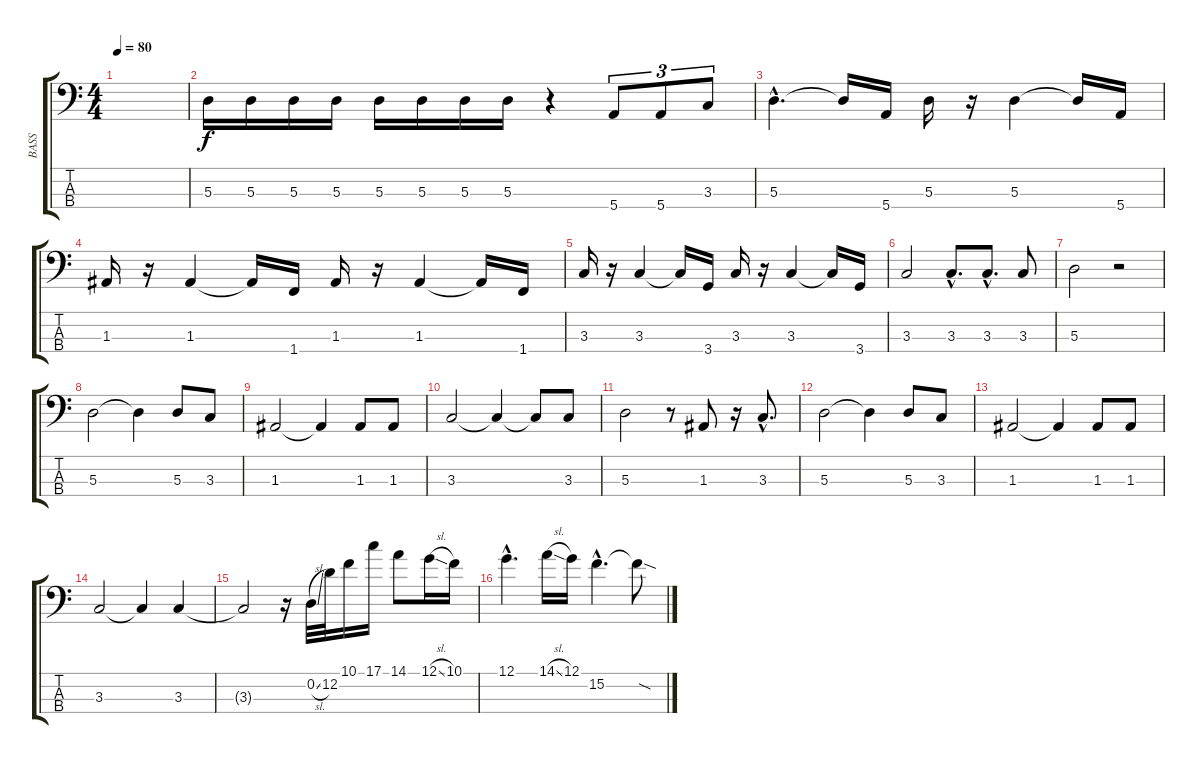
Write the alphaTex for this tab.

\track ("BASS" "BASS") {instrument electricbassfinger}
\staff {score tabs}
\tuning (G2 D2 A1 E1) {hide}
\ts (4 4)
\tempo 80
\clef f4
\ks c
|
5.3.16 5.3.16 5.3.16 5.3.16 5.3.16 5.3.16 5.3.16 5.3.16 r.4 5.4.8{tu (3 2)} 5.4.8{tu (3 2)} 3.3.8{tu (3 2)} |
5.3{hac}.4{d} 5.3{t}.16 5.4.16 5.3.16 r.16 5.3.4 5.3{t}.16 5.4.16 |
1.3.16 r.16 1.3.4 1.3{t}.16 1.4.16 1.3.16 r.16 1.3.4 1.3{t}.16 1.4.16 |
3.3.16 r.16 3.3.4 3.3{t}.16 3.4.16 3.3.16 r.16 3.3.4 3.3{t}.16 3.4.16 |
3.3.2 3.3{hac}.8{d} 3.3{hac}.8{d} 3.3.8 |
5.3.2 r.2 |
5.3.2 5.3{t}.4 5.3.8 3.3.8 |
1.3.2 1.3{t}.4 1.3.8 1.3.8 |
3.3.2 3.3{t}.4 3.3{t}.8 3.3.8 |
5.3.2 r.8 1.3.8 r.16 3.3{hac}.8{d} |
5.3.2 5.3{t}.4 5.3.8 3.3.8 |
1.3.2 1.3{t}.4 1.3.8 1.3.8 |
3.3.2 3.3{t}.4 3.3.4 |
3.3{t}.2 r.16 0.2{sl}.32 12.2.32 10.1.16 17.1.16 14.1.8 12.1{sl}.16 10.1.16 |
12.1{hac}.4{d} 14.1{sl}.16 12.1.16 15.2{hac}.4{d} 15.2{sod t}.8
